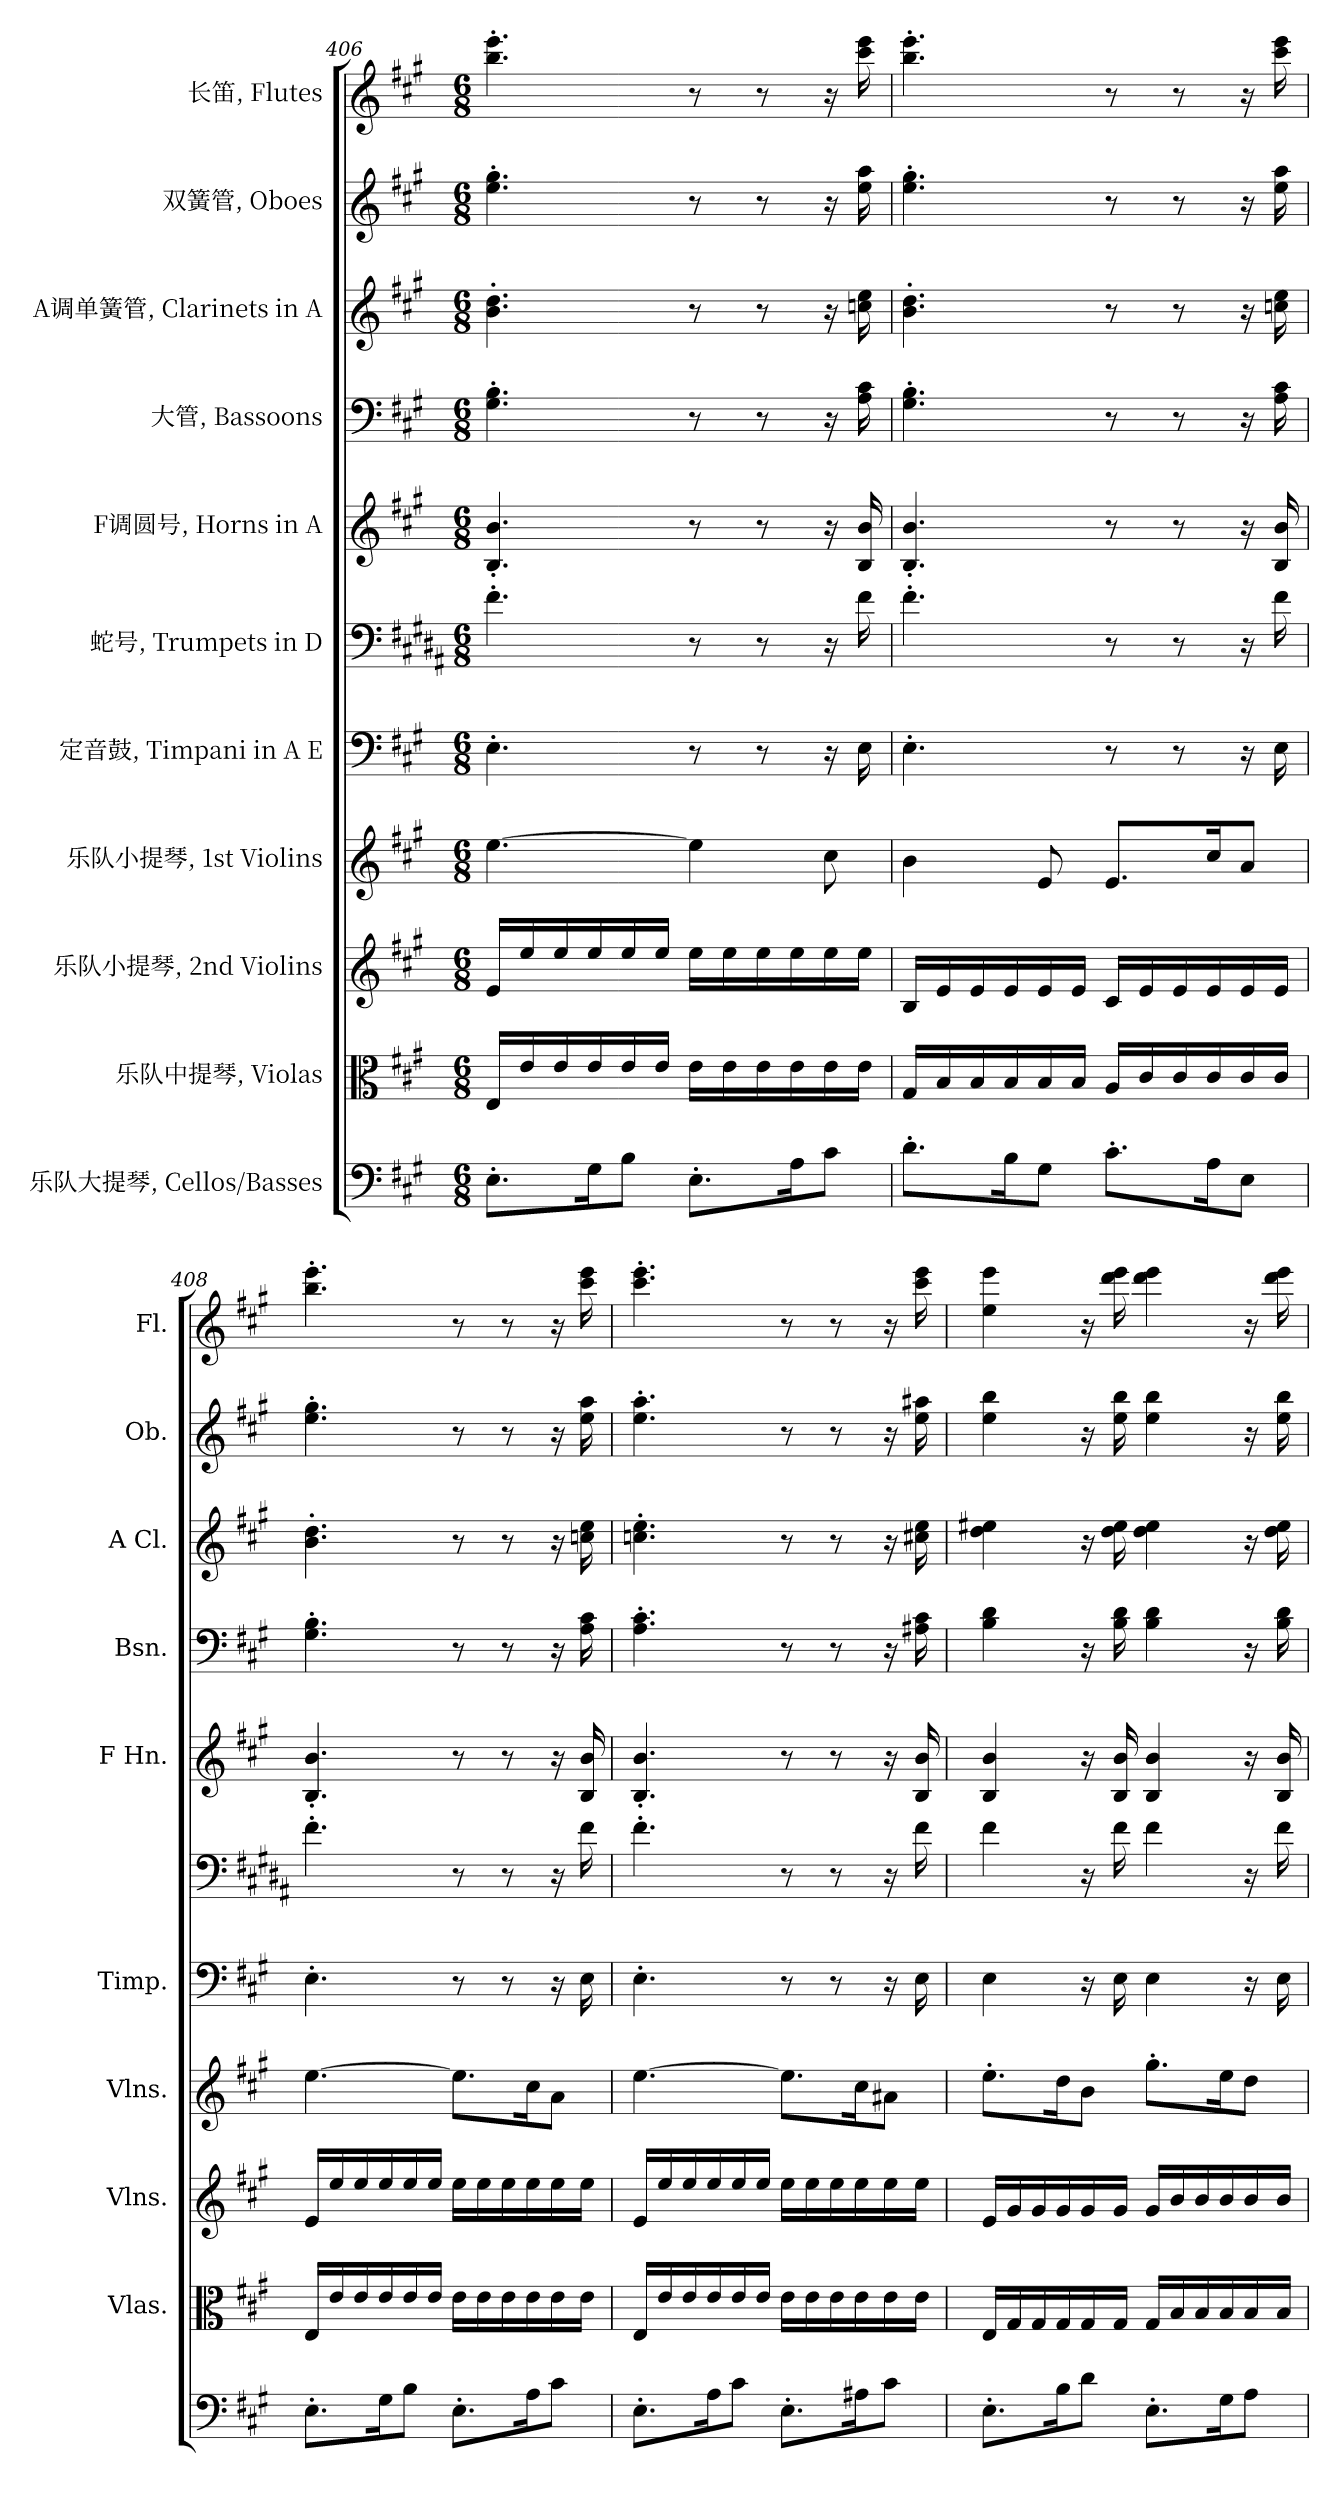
**kern	**kern	**kern	**kern	**kern	**kern	**kern	**kern	**kern	**kern	**kern
*part11	*part10	*part9	*part8	*part7	*part6	*part5	*part4	*part3	*part2	*part1
*staff11	*staff10	*staff9	*staff8	*staff7	*staff6	*staff5	*staff4	*staff3	*staff2	*staff1
*I"乐队大提琴, Cellos/Basses	*I"乐队中提琴, Violas	*I"乐队小提琴, 2nd Violins	*I"乐队小提琴, 1st Violins	*I"定音鼓, Timpani in A E	*I"蛇号, Trumpets in D	*I"F调圆号, Horns in A	*I"大管, Bassoons	*I"A调单簧管, Clarinets in A	*I"双簧管, Oboes	*I"长笛, Flutes
*	*I'Vlas.	*I'Vlns.	*I'Vlns.	*I'Timp.	*	*I'F Hn.	*I'Bsn.	*I'A Cl.	*I'Ob.	*I'Fl.
*clefF4	*clefC3	*clefG2	*clefG2	*clefF4	*clefF4	*clefG2	*clefF4	*clefG2	*clefG2	*clefG2
*	*	*	*	*	*ITrd1c2	*ITrd4c7	*	*ITrd2c3	*	*
*k[f#c#g#]	*k[f#c#g#]	*k[f#c#g#]	*k[f#c#g#]	*k[f#c#g#]	*k[f#c#g#]	*k[f#c#]	*k[f#c#g#]	*k[f#c#g#d#a#e#]	*k[f#c#g#]	*k[f#c#g#]
*M6/8	*M6/8	*M6/8	*M6/8	*M6/8	*M6/8	*M6/8	*M6/8	*M6/8	*M6/8	*M6/8
=406	=406	=406	=406	=406	=406	=406	=406	=406	=406	=406
8.E'\L	16E/LL	16e/LL	[4.ee\	4.E'\	4.e'\	4.E/' 4.e/'	4.G#\' 4.B\'	4.g#\' 4.b\'	4.ee\' 4.gg#\'	4.bb\' 4.eee\'
.	16e/	16ee/	.	.	.	.	.	.	.	.
.	16e/	16ee/	.	.	.	.	.	.	.	.
16G#\K	16e/	16ee/	.	.	.	.	.	.	.	.
8B\J	16e/	16ee/	.	.	.	.	.	.	.	.
.	16e/JJ	16ee/JJ	.	.	.	.	.	.	.	.
8.E'\L	16e\LL	16ee\LL	4ee\]	8r	8r	8r	8r	8r	8r	8r
.	16e\	16ee\	.	.	.	.	.	.	.	.
.	16e\	16ee\	.	8r	8r	8r	8r	8r	8r	8r
16A\K	16e\	16ee\	.	.	.	.	.	.	.	.
8c#\J	16e\	16ee\	8cc#\	16r	16r	16r	16r	16r	16r	16r
.	16e\JJ	16ee\JJ	.	16E\	16e\	16E/ 16e/	16A\ 16c#\	16an\ 16cc#\	16ee\ 16aa\	16ccc#\ 16eee\
!!LO:PB:g=z
=407	=407	=407	=407	=407	=407	=407	=407	=407	=407	=407
8.d'\L	16G#/LL	16B/LL	4b\	4.E'\	4.e'\	4.E/' 4.e/'	4.G#\' 4.B\'	4.g#\' 4.b\'	4.ee\' 4.gg#\'	4.bb\' 4.eee\'
.	16B/	16e/	.	.	.	.	.	.	.	.
.	16B/	16e/	.	.	.	.	.	.	.	.
16B\K	16B/	16e/	.	.	.	.	.	.	.	.
8G#\J	16B/	16e/	8e/	.	.	.	.	.	.	.
.	16B/JJ	16e/JJ	.	.	.	.	.	.	.	.
8.c#'\L	16A/LL	16c#/LL	8.e/L	8r	8r	8r	8r	8r	8r	8r
.	16c#/	16e/	.	.	.	.	.	.	.	.
.	16c#/	16e/	.	8r	8r	8r	8r	8r	8r	8r
16A\K	16c#/	16e/	16cc#/K	.	.	.	.	.	.	.
8E\J	16c#/	16e/	8a/J	16r	16r	16r	16r	16r	16r	16r
.	16c#/JJ	16e/JJ	.	16E\	16e\	16E/ 16e/	16A\ 16c#\	16an\ 16cc#\	16ee\ 16aa\	16ccc#\ 16eee\
=408	=408	=408	=408	=408	=408	=408	=408	=408	=408	=408
8.E'\L	16E/LL	16e/LL	[4.ee\	4.E'\	4.e'\	4.E/' 4.e/'	4.G#\' 4.B\'	4.g#\' 4.b\'	4.ee\' 4.gg#\'	4.bb\' 4.eee\'
.	16e/	16ee/	.	.	.	.	.	.	.	.
.	16e/	16ee/	.	.	.	.	.	.	.	.
16G#\K	16e/	16ee/	.	.	.	.	.	.	.	.
8B\J	16e/	16ee/	.	.	.	.	.	.	.	.
.	16e/JJ	16ee/JJ	.	.	.	.	.	.	.	.
8.E'\L	16e\LL	16ee\LL	8.ee\L]	8r	8r	8r	8r	8r	8r	8r
.	16e\	16ee\	.	.	.	.	.	.	.	.
.	16e\	16ee\	.	8r	8r	8r	8r	8r	8r	8r
16A\K	16e\	16ee\	16cc#\K	.	.	.	.	.	.	.
8c#\J	16e\	16ee\	8a\J	16r	16r	16r	16r	16r	16r	16r
.	16e\JJ	16ee\JJ	.	16E\	16e\	16E/ 16e/	16A\ 16c#\	16an\ 16cc#\	16ee\ 16aa\	16ccc#\ 16eee\
=409	=409	=409	=409	=409	=409	=409	=409	=409	=409	=409
8.E'\L	16E/LL	16e/LL	[4.ee\	4.E'\	4.e'\	4.E/' 4.e/'	4.A\' 4.c#\'	4.an\' 4.cc#\'	4.ee\' 4.aa\'	4.ccc#\' 4.eee\'
.	16e/	16ee/	.	.	.	.	.	.	.	.
.	16e/	16ee/	.	.	.	.	.	.	.	.
16A\K	16e/	16ee/	.	.	.	.	.	.	.	.
8c#\J	16e/	16ee/	.	.	.	.	.	.	.	.
.	16e/JJ	16ee/JJ	.	.	.	.	.	.	.	.
8.E'\L	16e\LL	16ee\LL	8.ee\L]	8r	8r	8r	8r	8r	8r	8r
.	16e\	16ee\	.	.	.	.	.	.	.	.
.	16e\	16ee\	.	8r	8r	8r	8r	8r	8r	8r
16A#X\K	16e\	16ee\	16cc#\K	.	.	.	.	.	.	.
8c#\J	16e\	16ee\	8a#X\J	16r	16r	16r	16r	16r	16r	16r
.	16e\JJ	16ee\JJ	.	16E\	16e\	16E/ 16e/	16A#X\ 16c#\	16a#X\ 16cc#\	16ee\ 16aa#X\	16ccc#\ 16eee\
!!LO:PB:g=z
=410	=410	=410	=410	=410	=410	=410	=410	=410	=410	=410
8.E'\L	16E/LL	16e/LL	8.ee'\L	4E\	4e\	4E/ 4e/	4B\ 4d\	4b\ 4cc##X\	4ee\ 4bb\	4ee\ 4eee\
.	16G#/	16g#/	.	.	.	.	.	.	.	.
.	16G#/	16g#/	.	.	.	.	.	.	.	.
16B\K	16G#/	16g#/	16dd\K	.	.	.	.	.	.	.
8d\J	16G#/	16g#/	8b\J	16r	16r	16r	16r	16r	16r	16r
.	16G#/JJ	16g#/JJ	.	16E\	16e\	16E/ 16e/	16B\ 16d\	16b\ 16cc##\	16ee\ 16bb\	16ddd\ 16eee\
8.E'\L	16G#/LL	16g#/LL	8.gg#'\L	4E\	4e\	4E/ 4e/	4B\ 4d\	4b\ 4cc##\	4ee\ 4bb\	4ddd\ 4eee\
.	16B/	16b/	.	.	.	.	.	.	.	.
.	16B/	16b/	.	.	.	.	.	.	.	.
16G#\K	16B/	16b/	16ee\K	.	.	.	.	.	.	.
8A\J	16B/	16b/	8dd\J	16r	16r	16r	16r	16r	16r	16r
.	16B/JJ	16b/JJ	.	16E\	16e\	16E/ 16e/	16B\ 16d\	16b\ 16cc##\	16ee\ 16bb\	16ddd\ 16eee\
=	=	=	=	=	=	=	=	=	=	=
*-	*-	*-	*-	*-	*-	*-	*-	*-	*-	*-
